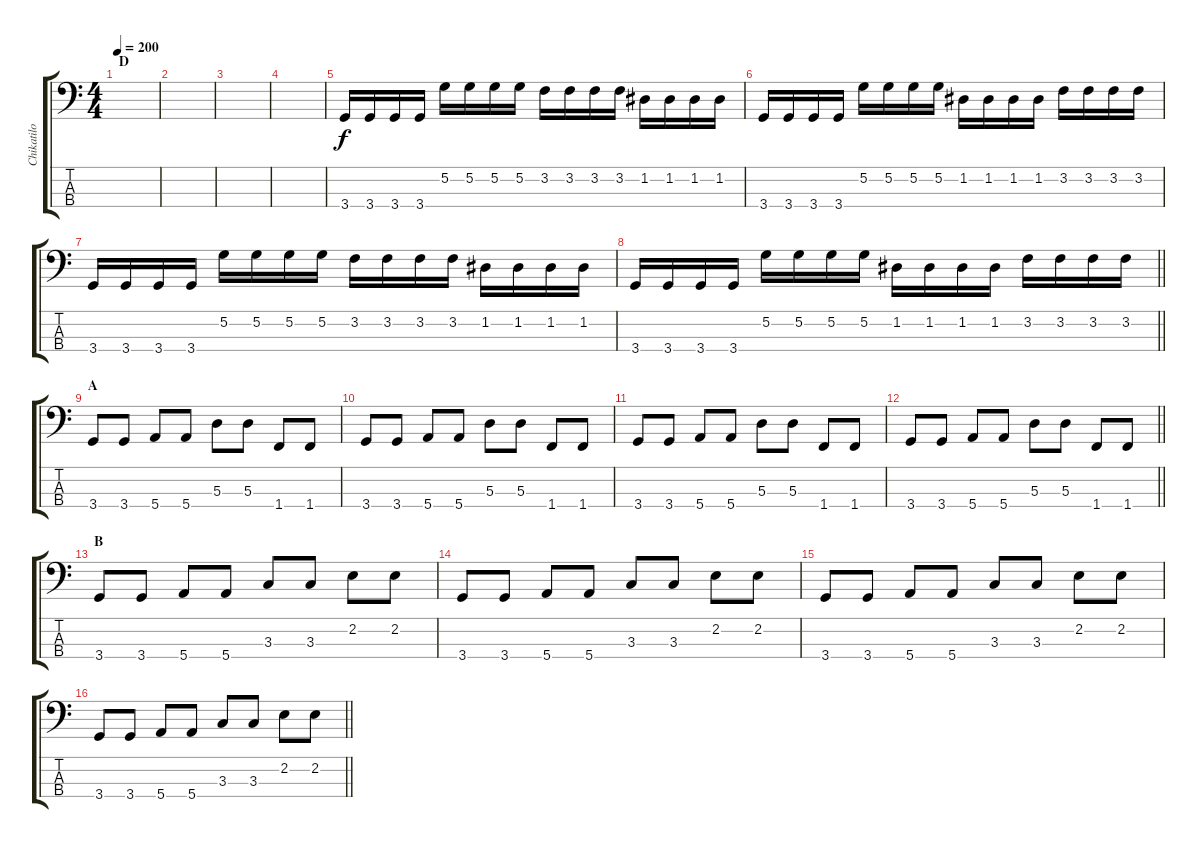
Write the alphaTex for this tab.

\track ("Chikatilo" "Chikatilo") {instrument electricbasspick}
\staff {score tabs}
\tuning (G2 D2 A1 E1) {hide}
\ts (4 4)
\section ("" "D")
\tempo 200
\clef f4
\ks c
|
|
|
|
3.4.16 3.4.16 3.4.16 3.4.16 5.2.16 5.2.16 5.2.16 5.2.16 3.2.16 3.2.16 3.2.16 3.2.16 1.2.16 1.2.16 1.2.16 1.2.16 |
3.4.16 3.4.16 3.4.16 3.4.16 5.2.16 5.2.16 5.2.16 5.2.16 1.2.16 1.2.16 1.2.16 1.2.16 3.2.16 3.2.16 3.2.16 3.2.16 |
3.4.16 3.4.16 3.4.16 3.4.16 5.2.16 5.2.16 5.2.16 5.2.16 3.2.16 3.2.16 3.2.16 3.2.16 1.2.16 1.2.16 1.2.16 1.2.16 |
\barLineRight lightlight
3.4.16 3.4.16 3.4.16 3.4.16 5.2.16 5.2.16 5.2.16 5.2.16 1.2.16 1.2.16 1.2.16 1.2.16 3.2.16 3.2.16 3.2.16 3.2.16 |
\section ("" "A")
3.4.8 3.4.8 5.4.8 5.4.8 5.3.8 5.3.8 1.4.8 1.4.8 |
3.4.8 3.4.8 5.4.8 5.4.8 5.3.8 5.3.8 1.4.8 1.4.8 |
3.4.8 3.4.8 5.4.8 5.4.8 5.3.8 5.3.8 1.4.8 1.4.8 |
\barLineRight lightlight
3.4.8 3.4.8 5.4.8 5.4.8 5.3.8 5.3.8 1.4.8 1.4.8 |
\section ("" "B")
3.4.8 3.4.8 5.4.8 5.4.8 3.3.8 3.3.8 2.2.8 2.2.8 |
3.4.8 3.4.8 5.4.8 5.4.8 3.3.8 3.3.8 2.2.8 2.2.8 |
3.4.8 3.4.8 5.4.8 5.4.8 3.3.8 3.3.8 2.2.8 2.2.8 |
\barLineRight lightlight
3.4.8 3.4.8 5.4.8 5.4.8 3.3.8 3.3.8 2.2.8 2.2.8
